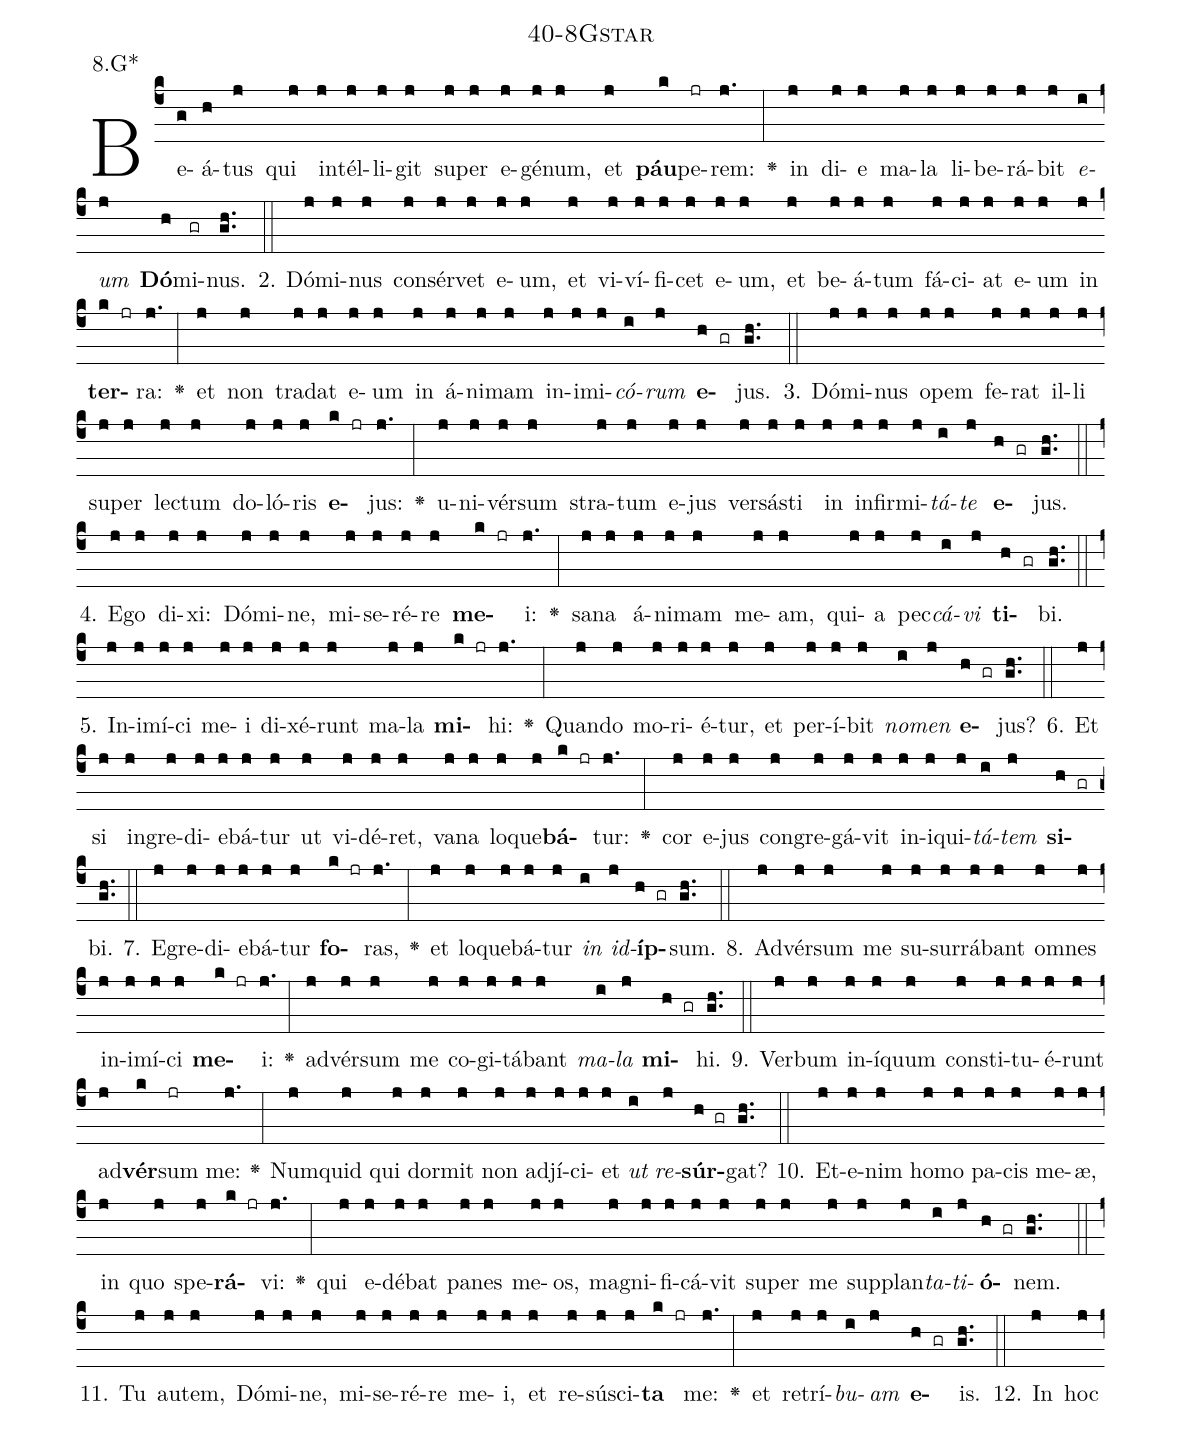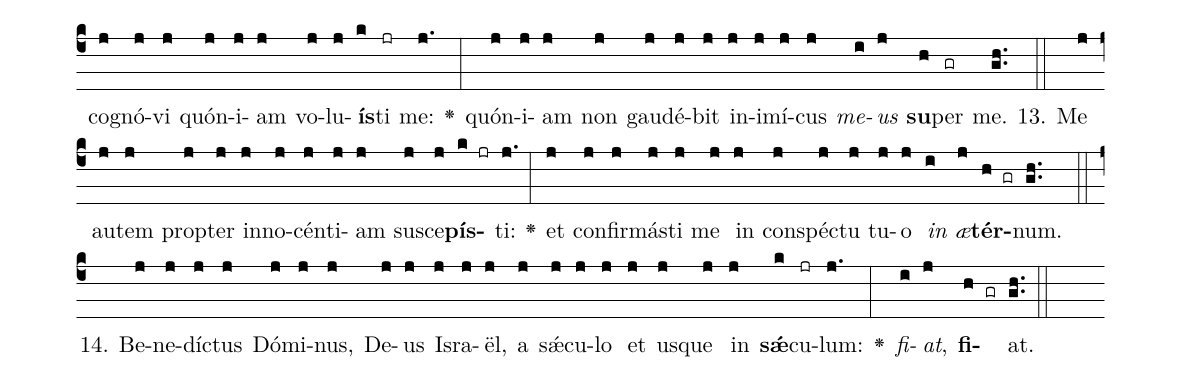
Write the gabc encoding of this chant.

name: 40-8Gstar;
annotation: 8.G*;
%%
(c4)Be(g)á(h)tus(j) qui(j) in(j)tél(j)li(j)git(j) su(j)per(j) e(j)gé(j)num,(j) et(j) <b>páu</b>(k)pe(jr)rem:(j.) <v>\greheightstar</v>(:) in(j) di(j)e(j) ma(j)la(j) li(j)be(j)rá(j)bit(j) <i>e</i>(i)<i>um</i>(j) <b>Dó</b>(h)mi(gr)nus.(gh..) (::)
2. Dó(j)mi(j)nus(j) con(j)sér(j)vet(j) e(j)um,(j) et(j) vi(j)ví(j)fi(j)cet(j) e(j)um,(j) et(j) be(j)á(j)tum(j) fá(j)ci(j)at(j) e(j)um(j) in(j) <b>ter</b>(k jr)ra:(j.) <v>\greheightstar</v>(:) et(j) non(j) tra(j)dat(j) e(j)um(j) in(j) á(j)ni(j)mam(j) in(j)i(j)mi(j)<i>có</i>(i)<i>rum</i>(j) <b>e</b>(h gr)jus.(gh..) (::)
3. Dó(j)mi(j)nus(j) o(j)pem(j) fe(j)rat(j) il(j)li(j) su(j)per(j) lec(j)tum(j) do(j)ló(j)ris(j) <b>e</b>(k jr)jus:(j.) <v>\greheightstar</v>(:) u(j)ni(j)vér(j)sum(j) stra(j)tum(j) e(j)jus(j) ver(j)sás(j)ti(j) in(j) in(j)fir(j)mi(j)<i>tá</i>(i)<i>te</i>(j) <b>e</b>(h gr)jus.(gh..) (::)
4. E(j)go(j) di(j)xi:(j) Dó(j)mi(j)ne,(j) mi(j)se(j)ré(j)re(j) <b>me</b>(k jr)i:(j.) <v>\greheightstar</v>(:) sa(j)na(j) á(j)ni(j)mam(j) me(j)am,(j) qui(j)a(j) pec(j)<i>cá</i>(i)<i>vi</i>(j) <b>ti</b>(h gr)bi.(gh..) (::)
5. In(j)i(j)mí(j)ci(j) me(j)i(j) di(j)xé(j)runt(j) ma(j)la(j) <b>mi</b>(k jr)hi:(j.) <v>\greheightstar</v>(:) Quan(j)do(j) mo(j)ri(j)é(j)tur,(j) et(j) per(j)í(j)bit(j) <i>no</i>(i)<i>men</i>(j) <b>e</b>(h gr)jus?(gh..) (::)
6. Et(j) si(j) in(j)gre(j)di(j)e(j)bá(j)tur(j) ut(j) vi(j)dé(j)ret,(j) va(j)na(j) lo(j)que(j)<b>bá</b>(k jr)tur:(j.) <v>\greheightstar</v>(:) cor(j) e(j)jus(j) con(j)gre(j)gá(j)vit(j) in(j)i(j)qui(j)<i>tá</i>(i)<i>tem</i>(j) <b>si</b>(h gr)bi.(gh..) (::)
7. E(j)gre(j)di(j)e(j)bá(j)tur(j) <b>fo</b>(k jr)ras,(j.) <v>\greheightstar</v>(:) et(j) lo(j)que(j)bá(j)tur(j) <i>in</i>(i) <i>id</i>(j)<b>íp</b>(h gr)sum.(gh..) (::)
8. Ad(j)vér(j)sum(j) me(j) su(j)sur(j)rá(j)bant(j) om(j)nes(j) in(j)i(j)mí(j)ci(j) <b>me</b>(k jr)i:(j.) <v>\greheightstar</v>(:) ad(j)vér(j)sum(j) me(j) co(j)gi(j)tá(j)bant(j) <i>ma</i>(i)<i>la</i>(j) <b>mi</b>(h gr)hi.(gh..) (::)
9. Ver(j)bum(j) in(j)í(j)quum(j) con(j)sti(j)tu(j)é(j)runt(j) ad(j)<b>vér</b>(k)sum(jr) me:(j.) <v>\greheightstar</v>(:) Num(j)quid(j) qui(j) dor(j)mit(j) non(j) ad(j)jí(j)ci(j)et(j) <i>ut</i>(i) <i>re</i>(j)<b>súr</b>(h gr)gat?(gh..) (::)
10. Et(j)e(j)nim(j) ho(j)mo(j) pa(j)cis(j) me(j)æ,(j) in(j) quo(j) spe(j)<b>rá</b>(k jr)vi:(j.) <v>\greheightstar</v>(:) qui(j) e(j)dé(j)bat(j) pa(j)nes(j) me(j)os,(j) ma(j)gni(j)fi(j)cá(j)vit(j) su(j)per(j) me(j) sup(j)plan(j)<i>ta</i>(i)<i>ti</i>(j)<b>ó</b>(h gr)nem.(gh..) (::)
11. Tu(j) au(j)tem,(j) Dó(j)mi(j)ne,(j) mi(j)se(j)ré(j)re(j) me(j)i,(j) et(j) re(j)sú(j)sci(j)<b>ta</b>(k jr) me:(j.) <v>\greheightstar</v>(:) et(j) re(j)trí(j)<i>bu</i>(i)<i>am</i>(j) <b>e</b>(h gr)is.(gh..) (::)
12. In(j) hoc(j) co(j)gnó(j)vi(j) quón(j)i(j)am(j) vo(j)lu(j)<b>ís</b>(k)ti(jr) me:(j.) <v>\greheightstar</v>(:) quón(j)i(j)am(j) non(j) gau(j)dé(j)bit(j) in(j)i(j)mí(j)cus(j) <i>me</i>(i)<i>us</i>(j) <b>su</b>(h)per(gr) me.(gh..) (::)
13. Me(j) au(j)tem(j) prop(j)ter(j) in(j)no(j)cén(j)ti(j)am(j) su(j)sce(j)<b>pís</b>(k jr)ti:(j.) <v>\greheightstar</v>(:) et(j) con(j)fir(j)más(j)ti(j) me(j) in(j) con(j)spéc(j)tu(j) tu(j)o(j) <i>in</i>(i) <i>æ</i>(j)<b>tér</b>(h gr)num.(gh..) (::)
14. Be(j)ne(j)díc(j)tus(j) Dó(j)mi(j)nus,(j) De(j)us(j) Is(j)ra(j)ël,(j) a(j) sǽ(j)cu(j)lo(j) et(j) us(j)que(j) in(j) <b>sǽ</b>(k)cu(jr)lum:(j.) <v>\greheightstar</v>(:) <i>fi</i>(i)<i>at</i>,(j) <b>fi</b>(h gr)at.(gh..) (::)
